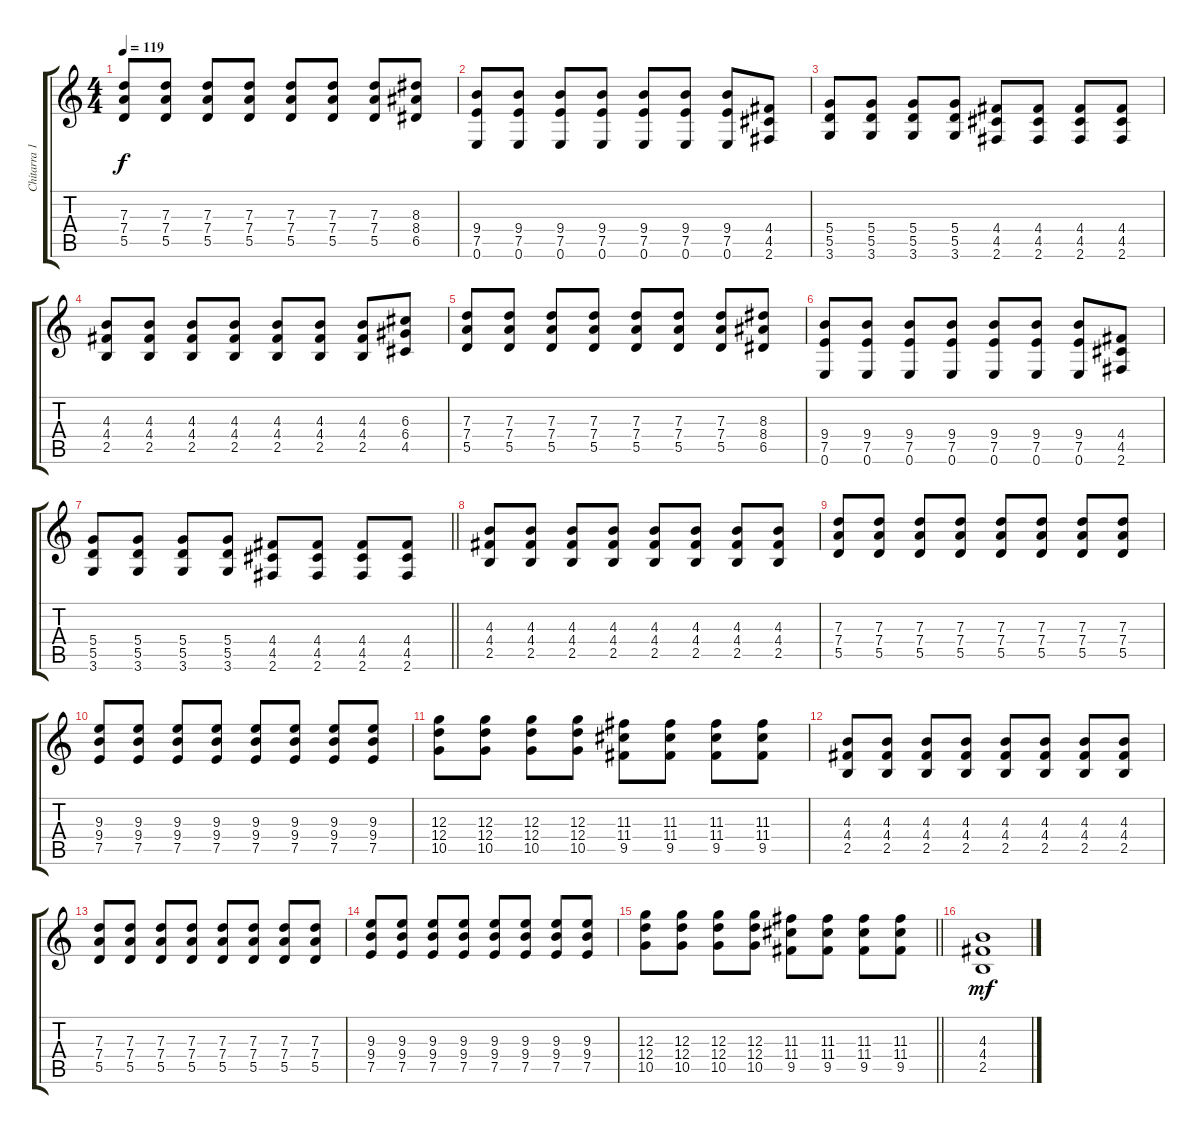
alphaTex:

\track ("Chitarra 1" "Chitarra 1") {instrument overdrivenguitar}
\staff {score tabs}
\tuning (E4 B3 G3 D3 A2 E2) {hide}
\ts (4 4)
\tempo 119
\clef g2
\ks c
(7.3 7.4 5.5).8{dy f} (7.3 7.4 5.5).8 (7.3 7.4 5.5).8 (7.3 7.4 5.5).8 (7.3 7.4 5.5).8 (7.3 7.4 5.5).8 (7.3 7.4 5.5).8 (8.3 8.4 6.5).8 |
(9.4 7.5 0.6).8 (9.4 7.5 0.6).8 (9.4 7.5 0.6).8 (9.4 7.5 0.6).8 (9.4 7.5 0.6).8 (9.4 7.5 0.6).8 (9.4 7.5 0.6).8 (4.4 4.5 2.6).8 |
(5.4 5.5 3.6).8 (5.4 5.5 3.6).8 (5.4 5.5 3.6).8 (5.4 5.5 3.6).8 (4.4 4.5 2.6).8 (4.4 4.5 2.6).8 (4.4 4.5 2.6).8 (4.4 4.5 2.6).8 |
(4.3 4.4 2.5).8 (4.3 4.4 2.5).8 (4.3 4.4 2.5).8 (4.3 4.4 2.5).8 (4.3 4.4 2.5).8 (4.3 4.4 2.5).8 (4.3 4.4 2.5).8 (6.3 6.4 4.5).8 |
(7.3 7.4 5.5).8 (7.3 7.4 5.5).8 (7.3 7.4 5.5).8 (7.3 7.4 5.5).8 (7.3 7.4 5.5).8 (7.3 7.4 5.5).8 (7.3 7.4 5.5).8 (8.3 8.4 6.5).8 |
(9.4 7.5 0.6).8 (9.4 7.5 0.6).8 (9.4 7.5 0.6).8 (9.4 7.5 0.6).8 (9.4 7.5 0.6).8 (9.4 7.5 0.6).8 (9.4 7.5 0.6).8 (4.4 4.5 2.6).8 |
\barLineRight lightlight
(5.4 5.5 3.6).8 (5.4 5.5 3.6).8 (5.4 5.5 3.6).8 (5.4 5.5 3.6).8 (4.4 4.5 2.6).8 (4.4 4.5 2.6).8 (4.4 4.5 2.6).8 (4.4 4.5 2.6).8 |
(4.3 4.4 2.5).8 (4.3 4.4 2.5).8 (4.3 4.4 2.5).8 (4.3 4.4 2.5).8 (4.3 4.4 2.5).8 (4.3 4.4 2.5).8 (4.3 4.4 2.5).8 (4.3 4.4 2.5).8 |
(7.3 7.4 5.5).8 (7.3 7.4 5.5).8 (7.3 7.4 5.5).8 (7.3 7.4 5.5).8 (7.3 7.4 5.5).8 (7.3 7.4 5.5).8 (7.3 7.4 5.5).8 (7.3 7.4 5.5).8 |
(9.3 9.4 7.5).8 (9.3 9.4 7.5).8 (9.3 9.4 7.5).8 (9.3 9.4 7.5).8 (9.3 9.4 7.5).8 (9.3 9.4 7.5).8 (9.3 9.4 7.5).8 (9.3 9.4 7.5).8 |
(12.3 12.4 10.5).8 (12.3 12.4 10.5).8 (12.3 12.4 10.5).8 (12.3 12.4 10.5).8 (11.3 11.4 9.5).8 (11.3 11.4 9.5).8 (11.3 11.4 9.5).8 (11.3 11.4 9.5).8 |
(4.3 4.4 2.5).8 (4.3 4.4 2.5).8 (4.3 4.4 2.5).8 (4.3 4.4 2.5).8 (4.3 4.4 2.5).8 (4.3 4.4 2.5).8 (4.3 4.4 2.5).8 (4.3 4.4 2.5).8 |
(7.3 7.4 5.5).8 (7.3 7.4 5.5).8 (7.3 7.4 5.5).8 (7.3 7.4 5.5).8 (7.3 7.4 5.5).8 (7.3 7.4 5.5).8 (7.3 7.4 5.5).8 (7.3 7.4 5.5).8 |
(9.3 9.4 7.5).8 (9.3 9.4 7.5).8 (9.3 9.4 7.5).8 (9.3 9.4 7.5).8 (9.3 9.4 7.5).8 (9.3 9.4 7.5).8 (9.3 9.4 7.5).8 (9.3 9.4 7.5).8 |
\barLineRight lightlight
(12.3 12.4 10.5).8 (12.3 12.4 10.5).8 (12.3 12.4 10.5).8 (12.3 12.4 10.5).8 (11.3 11.4 9.5).8 (11.3 11.4 9.5).8 (11.3 11.4 9.5).8 (11.3 11.4 9.5).8 |
(4.3 4.4 2.5).1{dy mf}
